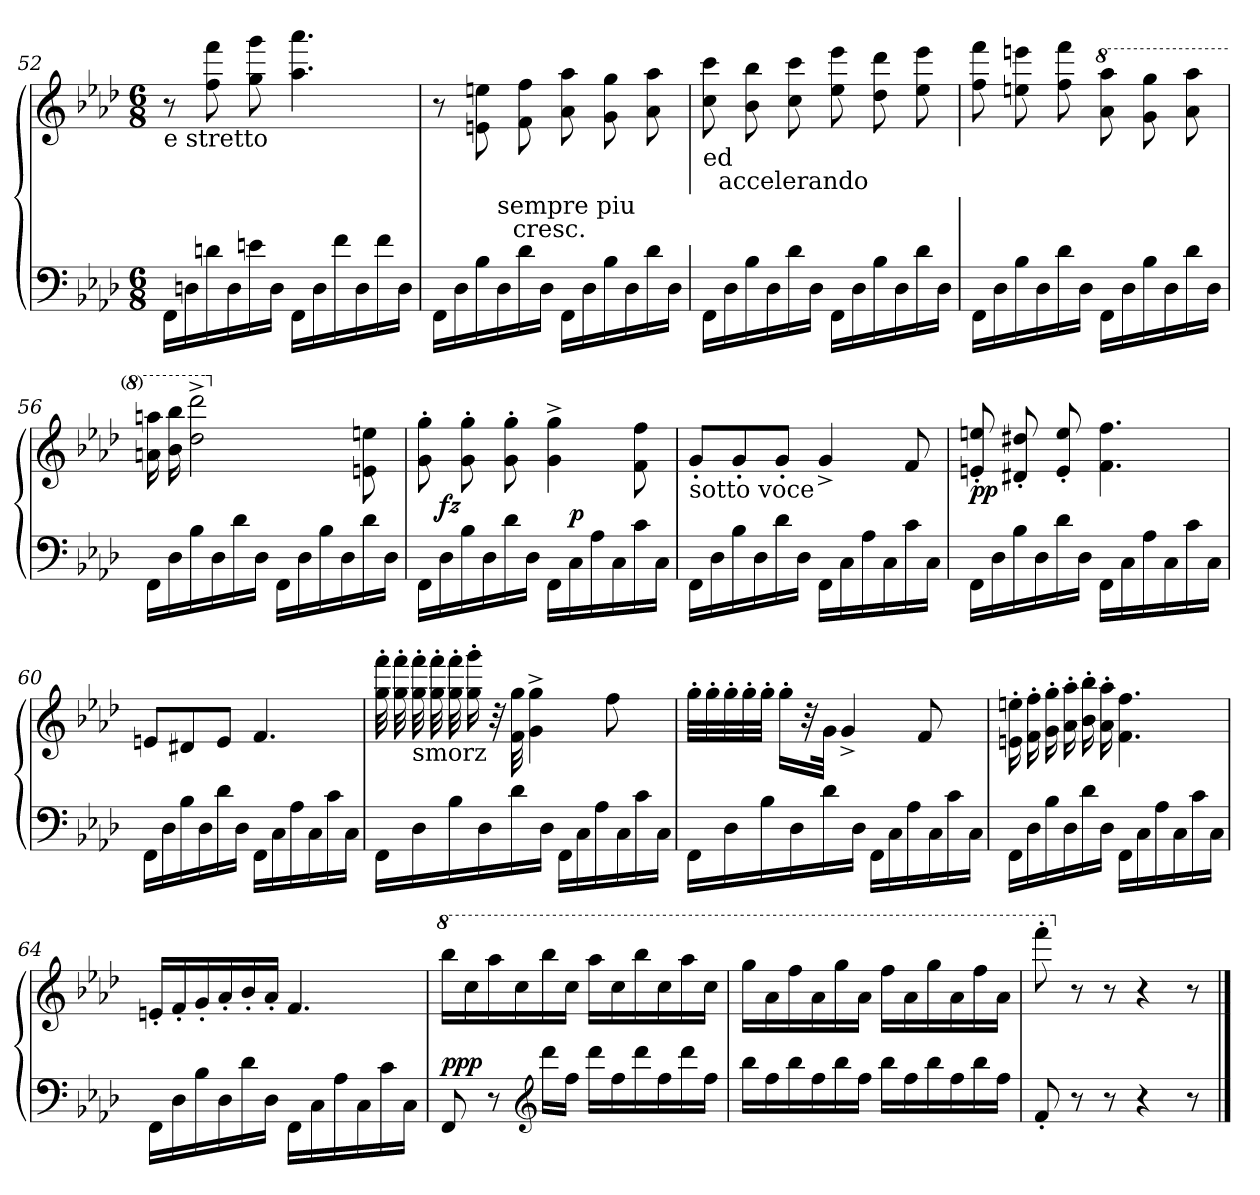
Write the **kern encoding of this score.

**kern	**kern	**dynam
*part1	*part1	*part1
*staff2	*staff1	*staff1/2
*clefF4	*clefG2	*
*k[b-e-a-d-]	*k[b-e-a-d-]	*
*f:	*f:	*
*M6/8	*M6/8	*
=52	=52	=52
!	!LO:TX:b:t=e stretto	!
16FF\LL	8r	.
16Dn\	.	.
16dn\	8ff\ 8fff\	.
16D\	.	.
16en\	8gg\ 8ggg\	.
16D\JJ	.	.
16FF\LL	4.aa-\ 4.aaa-\	.
16D\	.	.
16f\	.	.
16D\	.	.
16f\	.	.
16D\JJ	.	.
=53	=53	=53
16FF\LL	8r	.
16D-\	.	.
16B-\	8en\ 8een\	.
!LO:TX:a:t=sempre piu\n                                                cresc.	!	!
16D-\	.	.
16d-\	8f\ 8ff\	.
16D-\JJ	.	.
16FF\LL	8a-\ 8aa-\	.
16D-\	.	.
16B-\	8g\ 8gg\	.
16D-\	.	.
16d-\	8a-\ 8aa-\	.
16D-\JJ	.	.
=54	=54	=54
!LO:TX:a:t=ed\n                                                accelerando	!	!
16FF\LL	8cc\ 8ccc\	.
16D-\	.	.
16B-\	8b-\ 8bb-\	.
16D-\	.	.
16d-\	8cc\ 8ccc\	.
16D-\JJ	.	.
16FF\LL	8ee-\ 8eee-\	.
16D-\	.	.
16B-\	8dd-\ 8ddd-\	.
16D-\	.	.
16d-\	8ee-\ 8eee-\	.
16D-\JJ	.	.
=55	=55	=55
16FF\LL	8ff\ 8fff\	.
16D-\	.	.
16B-\	8een\ 8eeen\	.
16D-\	.	.
16d-\	8ff\ 8fff\	.
16D-\JJ	.	.
*	*8va	*
16FF\LL	8aa-\ 8aaa-\	.
16D-\	.	.
16B-\	8gg\ 8ggg\	.
16D-\	.	.
16d-\	8aa-\ 8aaa-\	.
16D-\JJ	.	.
=56	=56	=56
16FF\LL	16aan\ 16aaan\	.
16D-\	16bb-\ 16bbb-\	.
16B-\	2ddd-^>^>\ 2dddd-^>^>\	.
16D-\	.	.
16d-\	.	.
16D-\JJ	.	.
16FF\LL	.	.
16D-\	.	.
16B-\	.	.
16D-\	.	.
*	*X8va	*
16d-\	8en\ 8een\	.
16D-\JJ	.	.
=57	=57	=57
16FF\LL	8g'>'>\ 8gg'>'>\	.
!	!	!LO:DY:a=2
16D-\	.	fz
16B-\	8g'>'>\ 8gg'>'>\	.
16D-\	.	.
16d-\	8g'>'>\ 8gg'>'>\	.
16D-\JJ	.	.
16FF\LL	4g^>^>\ 4gg^>^>\	.
!	!	!LO:DY:a=2
16C\	.	p
16A-\	.	.
16C\	.	.
16c\	8f\ 8ff\	.
16C\JJ	.	.
=58	=58	=58
!	!LO:TX:b:t=sotto voce	!
16FF\LL	8g'>/L	.
16D-\	.	.
16B-\	8g'>/	.
16D-\	.	.
16d-\	8g'>/J	.
16D-\JJ	.	.
16FF\LL	4g^>/	.
16C\	.	.
16A-\	.	.
16C\	.	.
16c\	8f/	.
16C\JJ	.	.
=59	=59	=59
!	!	!LO:DY:b
16FF\LL	8en'>'>/ 8een'>'>/	pp
16D-\	.	.
16B-\	8d#'>'>/ 8dd#'>'>/	.
16D-\	.	.
16d-\	8e'>'>/ 8ee'>'>/	.
16D-\JJ	.	.
16FF\LL	4.f\ 4.ff\	.
16C\	.	.
16A-\	.	.
16C\	.	.
16c\	.	.
16C\JJ	.	.
=60	=60	=60
16FF\LL	8en/L	.
16D-\	.	.
16B-\	8d#/	.
16D-\	.	.
16d-\	8e/J	.
16D-\JJ	.	.
16FF\LL	4.f/	.
16C\	.	.
16A-\	.	.
16C\	.	.
16c\	.	.
16C\JJ	.	.
=61	=61	=61
16FF\LL	32gg'>'>\ 32fff'>'>\	.
.	32gg'>'>\ 32fff'>'>\	.
!	!LO:TX:b:t=smorz	!
16D-\	32gg'>'>\ 32fff'>'>\	.
.	32gg'>'>\ 32fff'>'>\	.
16B-\	32gg'>'>\ 32fff'>'>\	.
.	16gg'>'>\ 16ggg'>'>\	.
16D-\	.	.
.	32r	.
16d-\	32f\ 32gg\	.
.	4g^>^>\ 4gg^>^>\	.
16D-\JJ	.	.
16FF\LL	.	.
16C\	.	.
16A-\	.	.
.	8ff\	.
16C\	.	.
16c\	.	.
.	16.ryy	.
16C\JJ	.	.
=62	=62	=62
16FF\LL	32gg'>\LLL	.
.	32gg'>\	.
16D-\	32gg'>\	.
.	32gg'>\	.
16B-\	32gg'>\JJJ	.
.	16gg'>\LL	.
16D-\	.	.
.	32r	.
16d-\	32g\JJk	.
.	4g^>/	.
16D-\JJ	.	.
16FF\LL	.	.
16C\	.	.
16A-\	.	.
.	8f/	.
16C\	.	.
16c\	.	.
.	16.ryy	.
16C\JJ	.	.
=63	=63	=63
16FF\LL	16en'>'>\ 16een'>'>\	.
16D-\	16f'>'>\ 16ff'>'>\	.
16B-\	16g'>'>\ 16gg'>'>\	.
16D-\	16a-'>'>\ 16aa-'>'>\	.
16d-\	16b-'>'>\ 16bb-'>'>\	.
16D-\JJ	16a-'>'>\ 16aa-'>'>\	.
16FF\LL	4.f\ 4.ff\	.
16C\	.	.
16A-\	.	.
16C\	.	.
16c\	.	.
16C\JJ	.	.
=64	=64	=64
16FF\LL	16en'>/LL	.
16D-\	16f'>/	.
16B-\	16g'>/	.
16D-\	16a-'>/	.
16d-\	16b-'>/	.
16D-\JJ	16a-'>/JJ	.
16FF\LL	4.f/	.
16C\	.	.
16A-\	.	.
16C\	.	.
16c\	.	.
16C\JJ	.	.
=65	=65	=65
*	*8va	*
!	!	!LO:DY:a=2
8FF/	16bbb-\LL	ppp
.	16ccc\	.
8r	16aaa-\	.
.	16ccc\	.
*clefG2	*	*
16ddd-\LL	16bbb-\	.
16ff\JJ	16ccc\JJ	.
16ddd-\LL	16aaa-\LL	.
16ff\	16ccc\	.
16ddd-\	16bbb-\	.
16ff\	16ccc\	.
16ddd-\	16aaa-\	.
16ff\JJ	16ccc\JJ	.
=66	=66	=66
16bb-\LL	16ggg\LL	.
16ff\	16aa-\	.
16bb-\	16fff\	.
16ff\	16aa-\	.
16bb-\	16ggg\	.
16ff\JJ	16aa-\JJ	.
16bb-\LL	16fff\LL	.
16ff\	16aa-\	.
16bb-\	16ggg\	.
16ff\	16aa-\	.
16bb-\	16fff\	.
16ff\JJ	16aa-\JJ	.
=67	=67	=67
8f'>/	8ffff'>\	.
*	*X8va	*
8r	8r	.
8r	8r	.
4r	4r	.
8r	8r	.
==	==	==
*-	*-	*-
